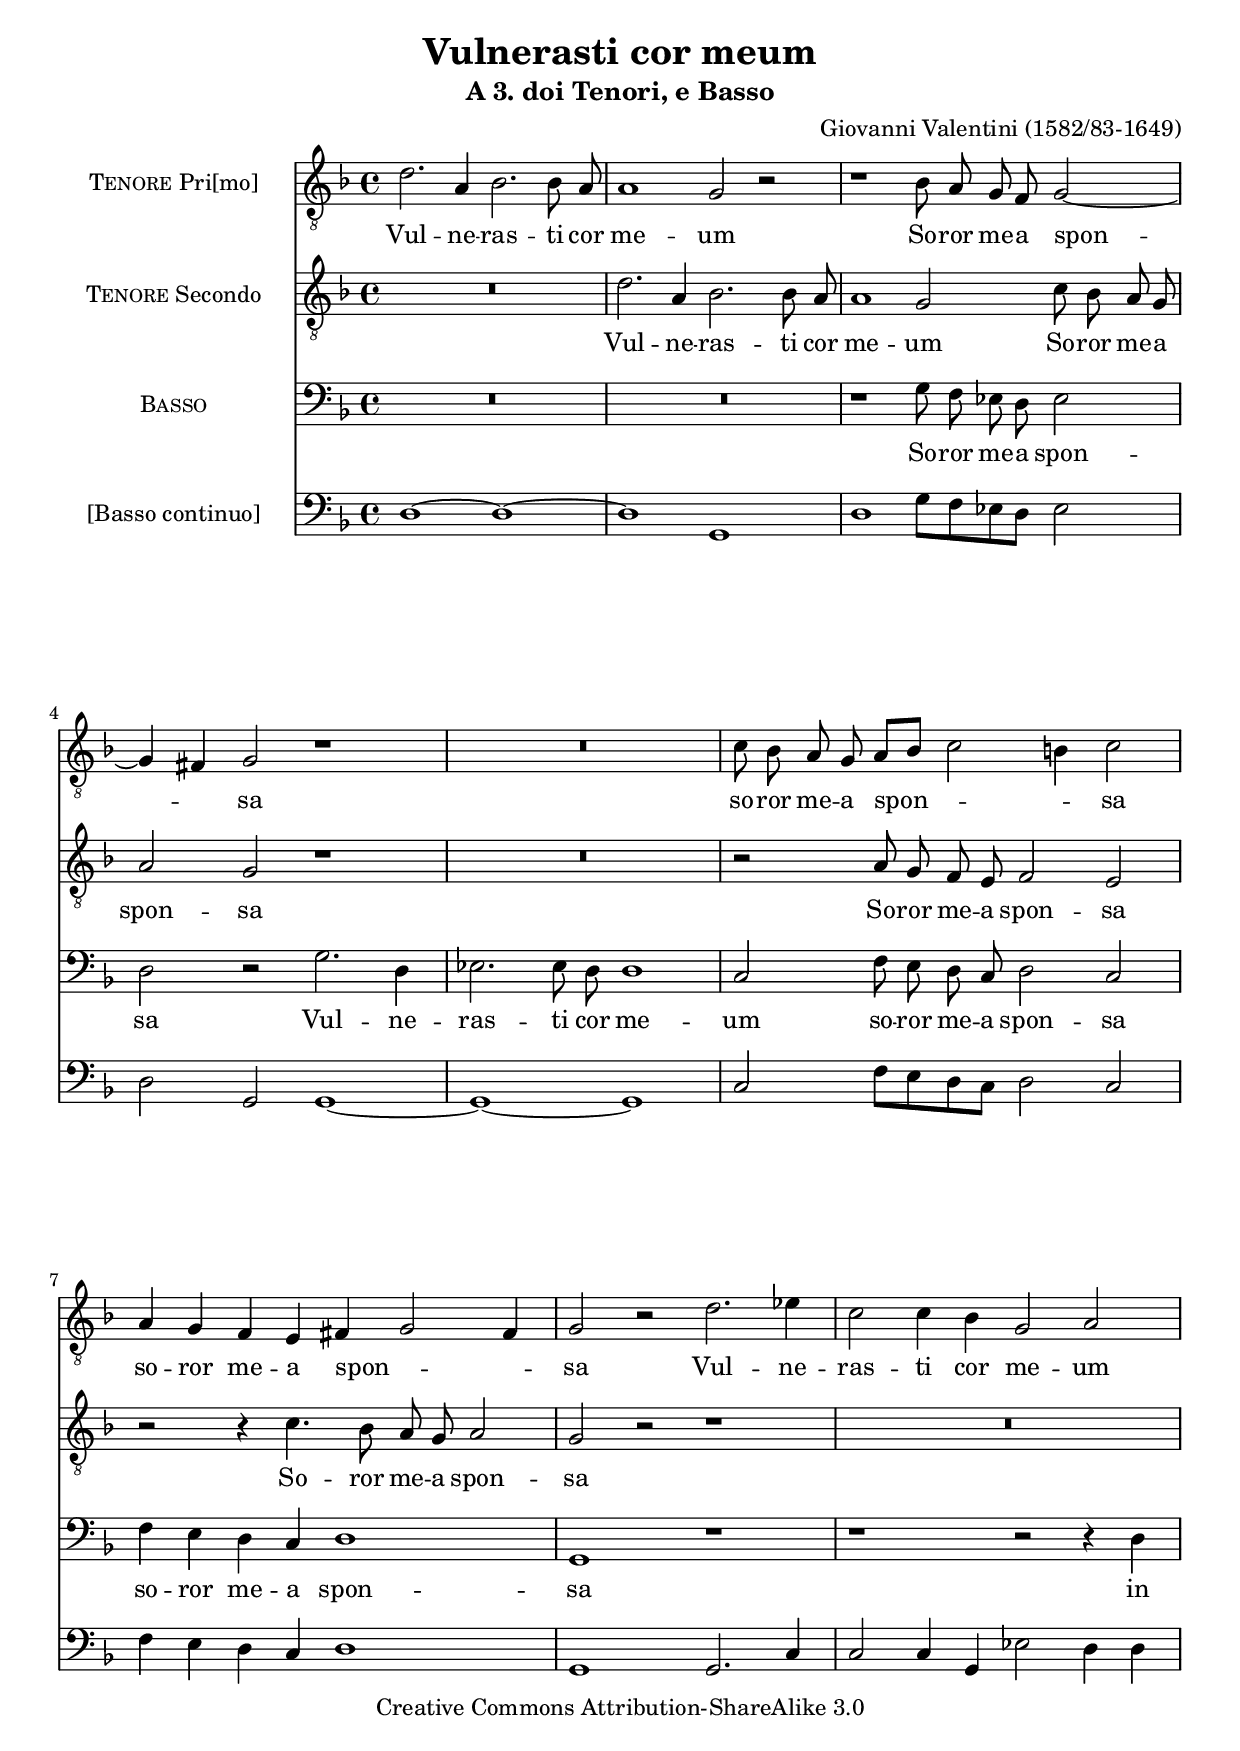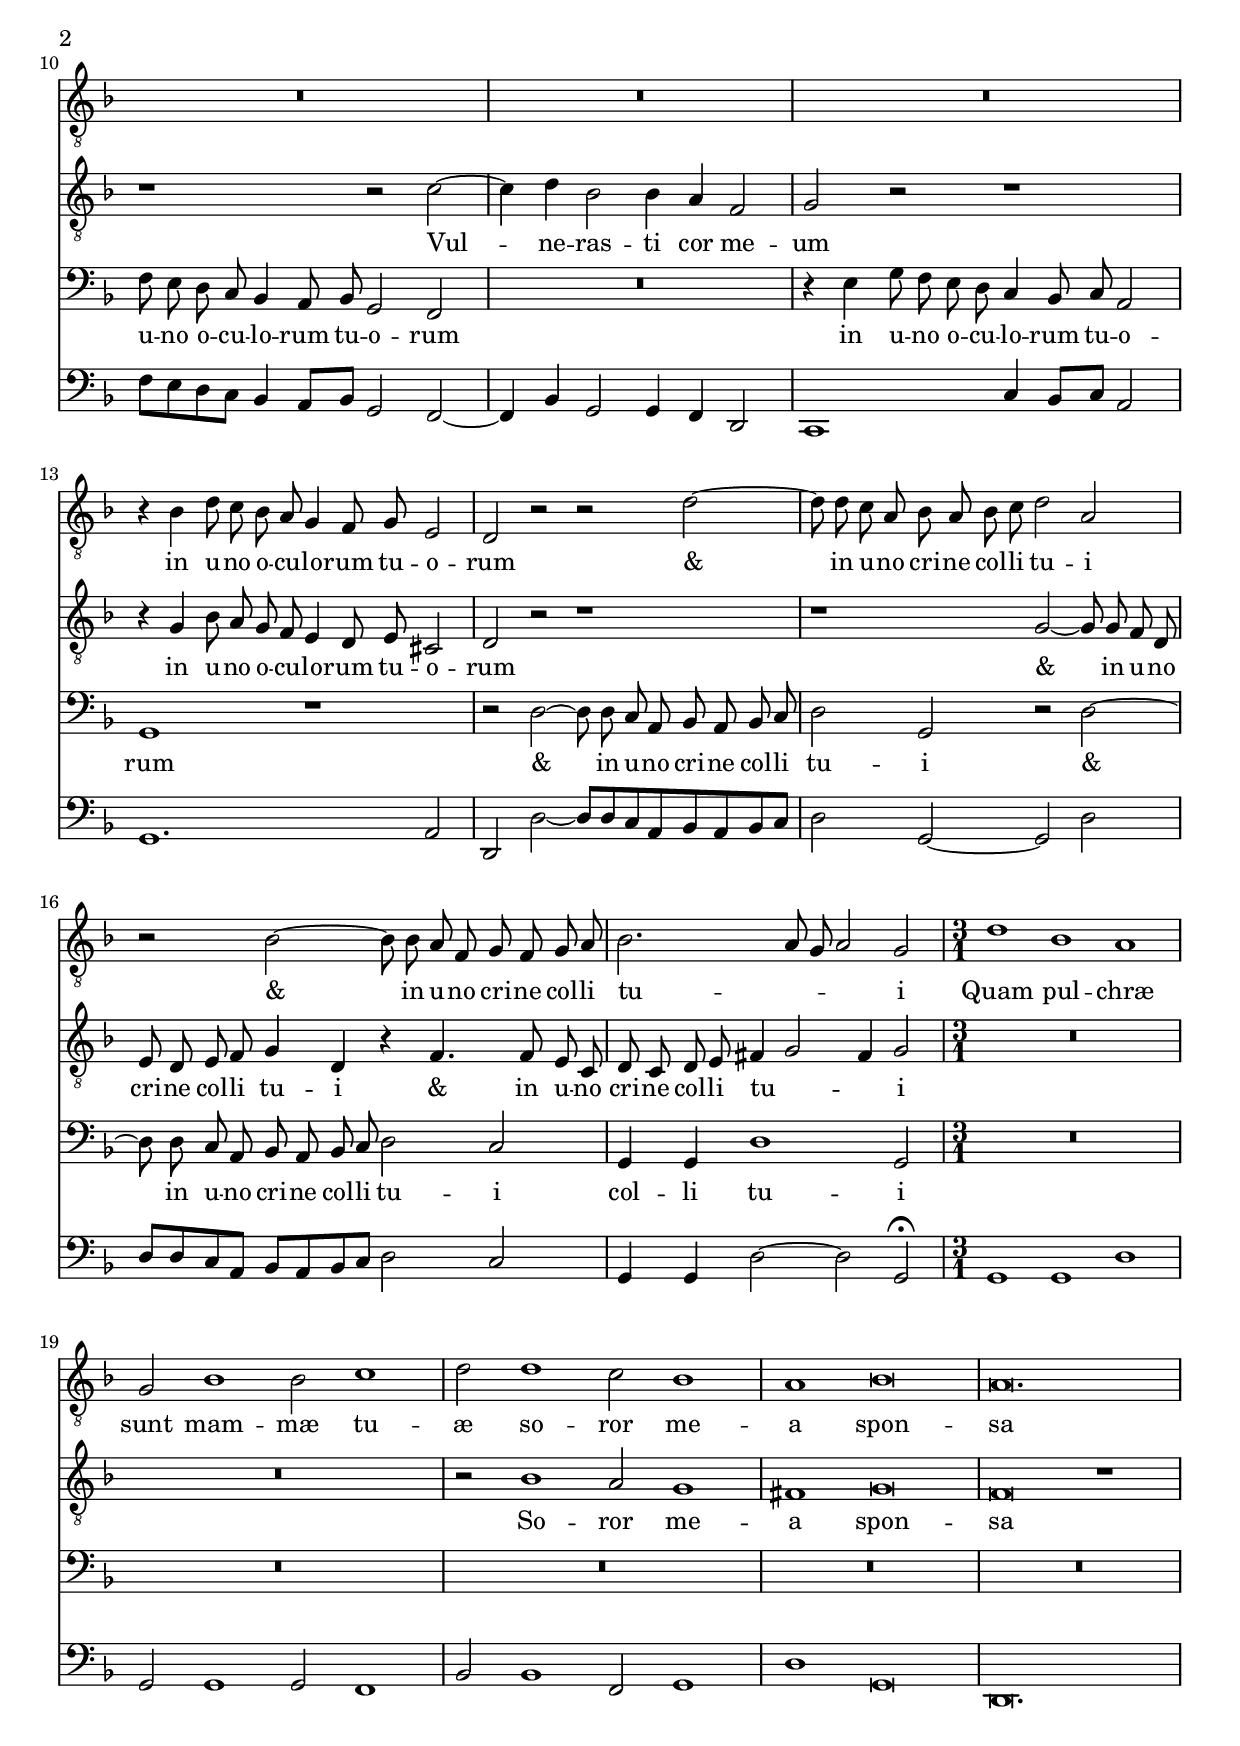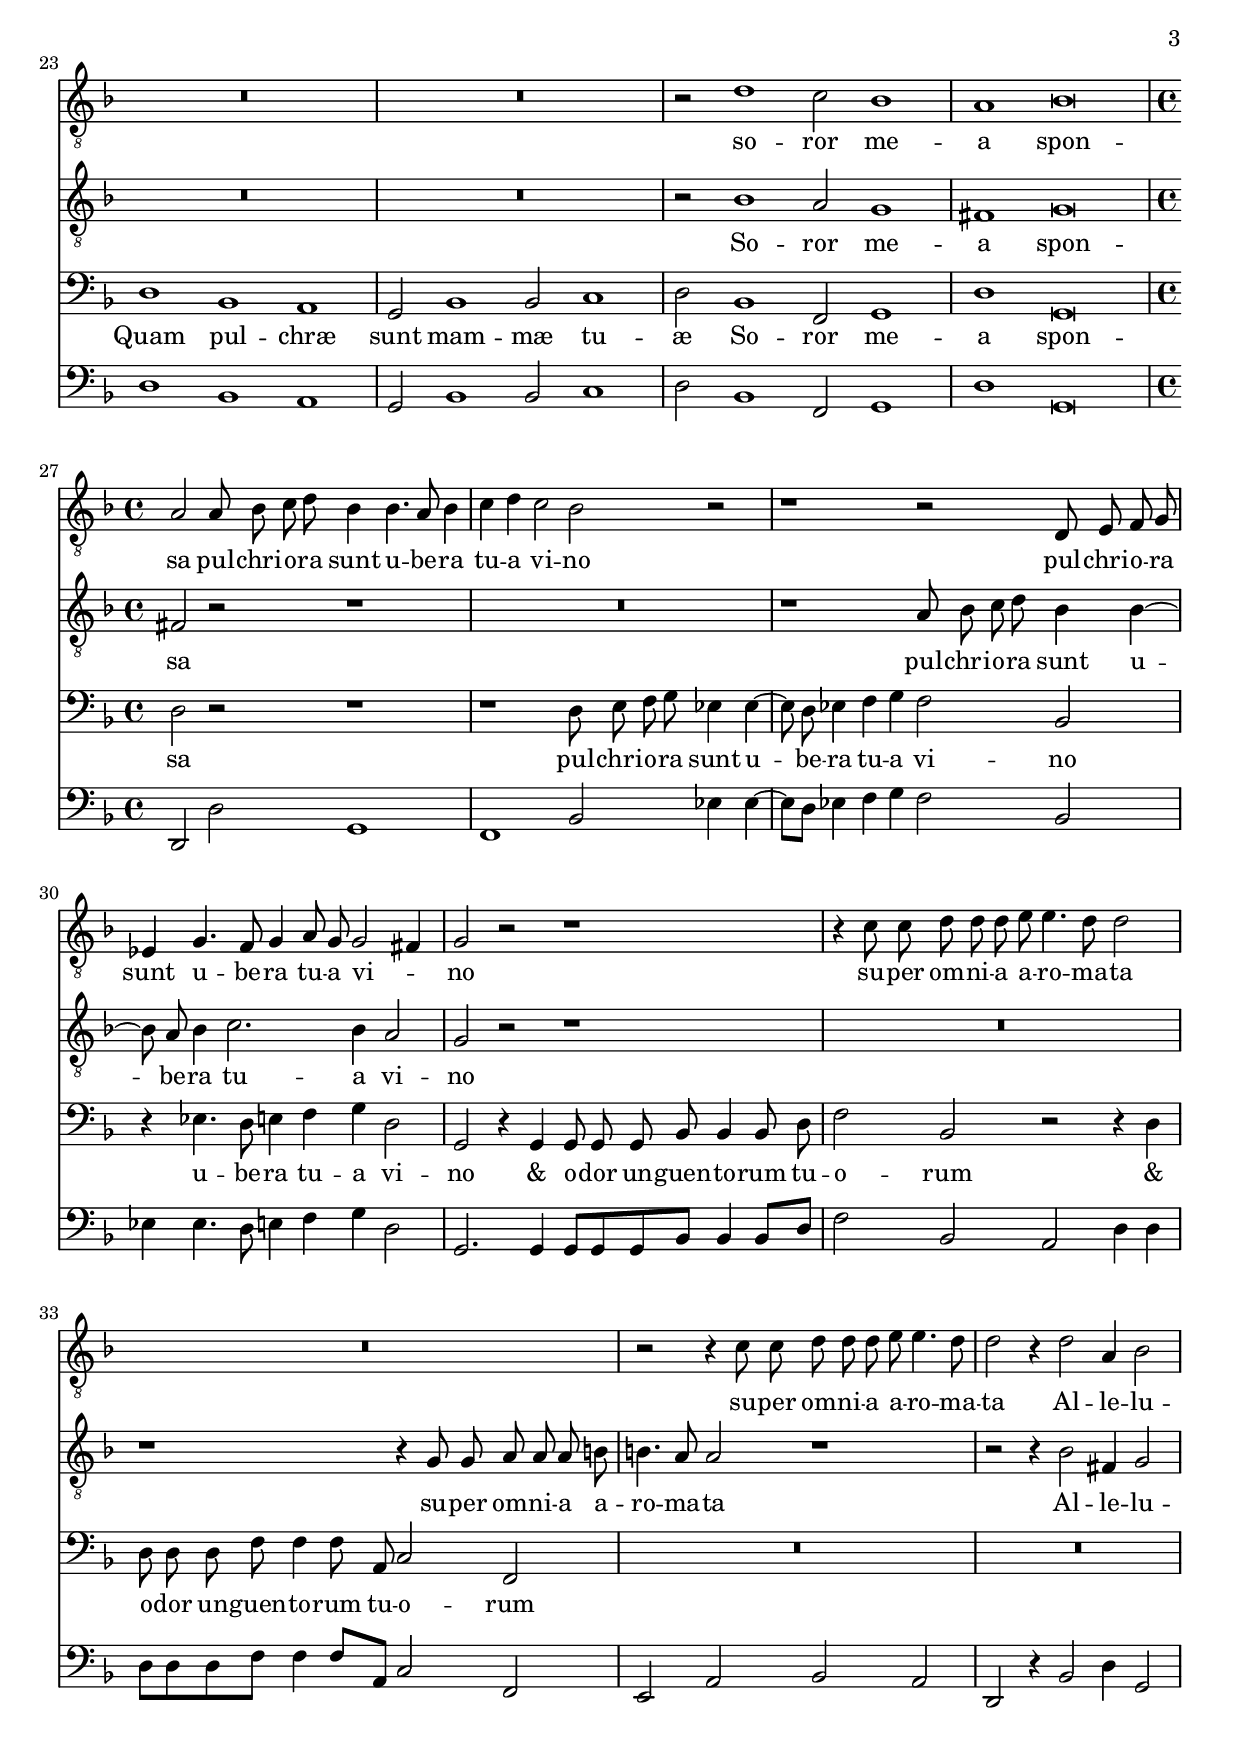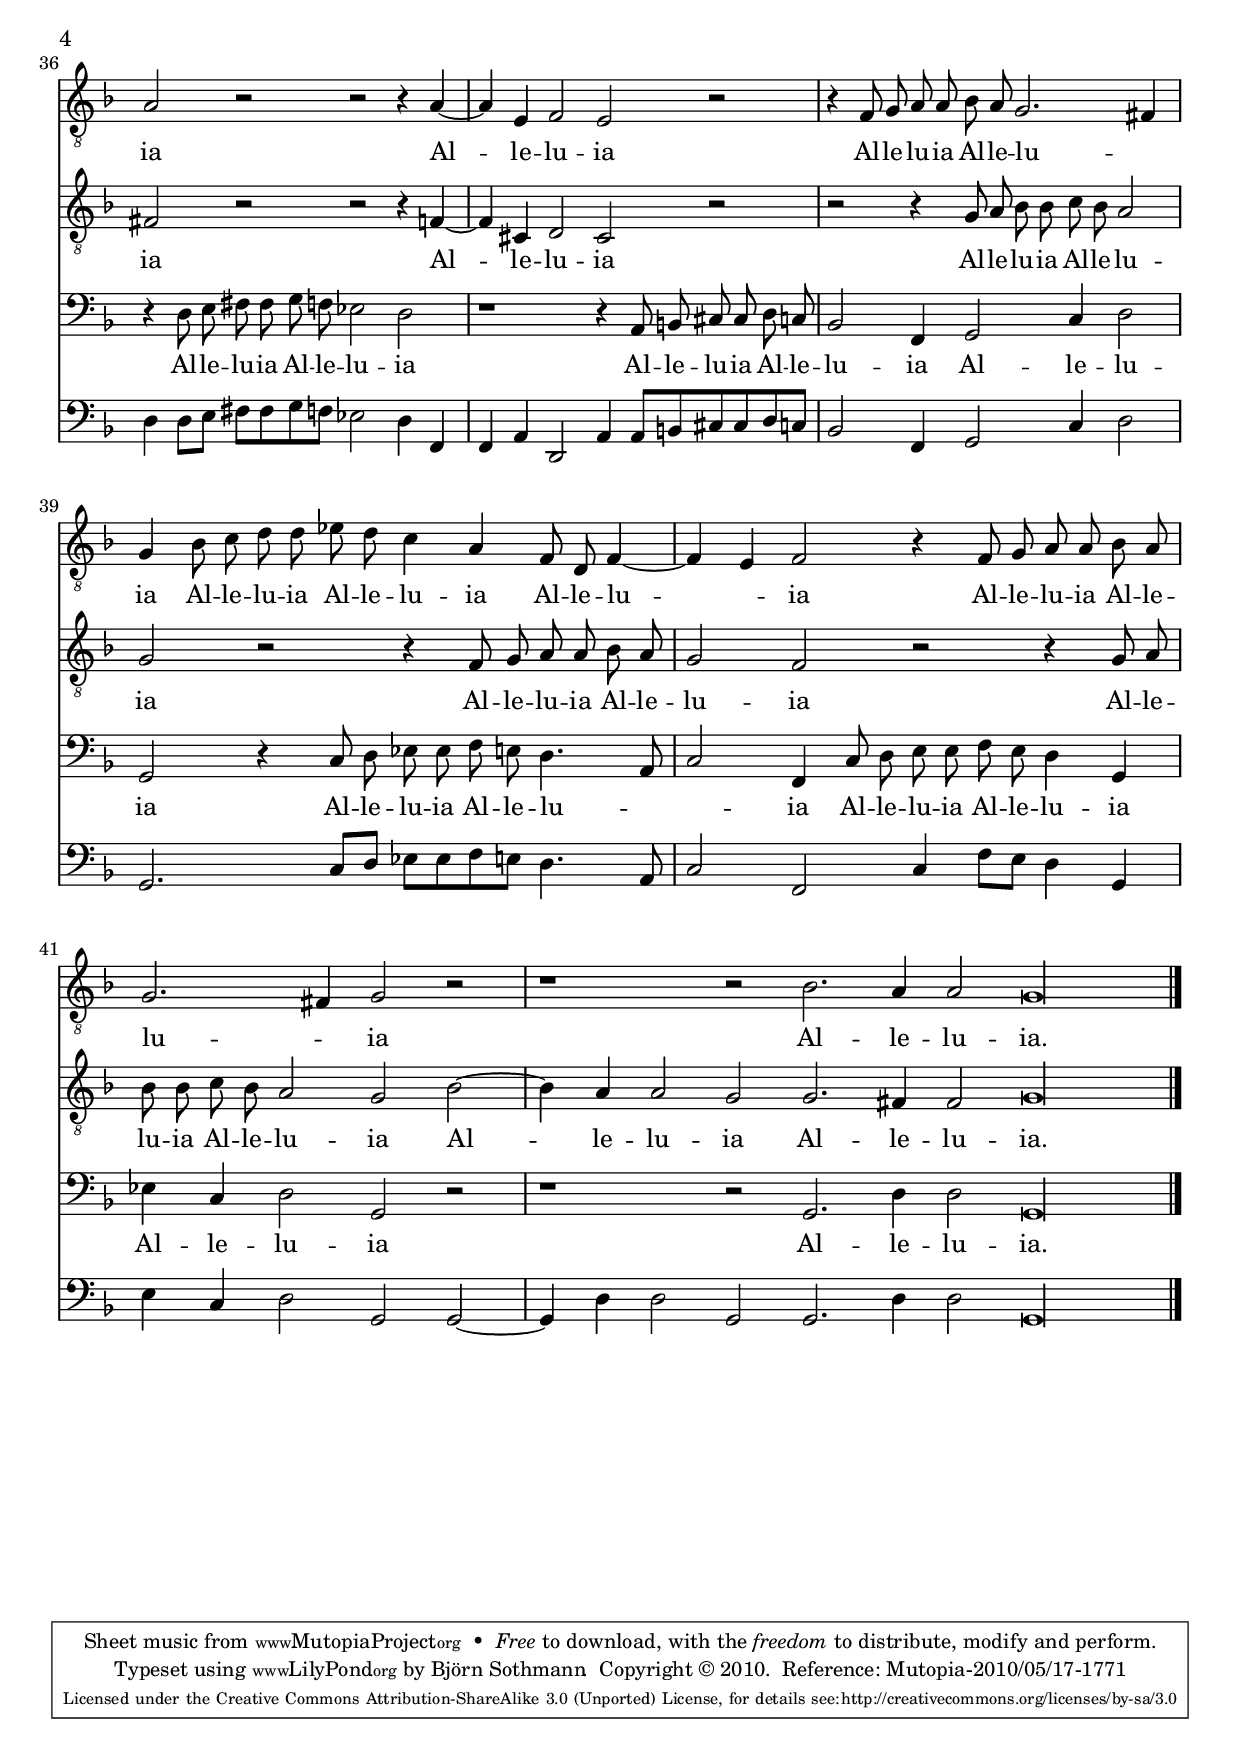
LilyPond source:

% Created on Tue May 04 22:41:18 CEST 2010
\version "2.12.3"

\header {
	title = "Vulnerasti cor meum"
	subtitle = "A 3. doi Tenori, e Basso"
	composer = "Giovanni Valentini (1582/83-1649)"
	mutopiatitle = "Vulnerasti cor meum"
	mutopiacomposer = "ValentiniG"
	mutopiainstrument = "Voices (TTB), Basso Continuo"
	date = "1615"
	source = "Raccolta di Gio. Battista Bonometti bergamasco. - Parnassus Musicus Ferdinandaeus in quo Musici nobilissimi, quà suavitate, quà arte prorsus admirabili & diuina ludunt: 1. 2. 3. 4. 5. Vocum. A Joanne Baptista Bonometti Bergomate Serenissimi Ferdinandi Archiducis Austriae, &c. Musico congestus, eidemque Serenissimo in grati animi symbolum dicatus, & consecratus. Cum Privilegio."
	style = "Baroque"
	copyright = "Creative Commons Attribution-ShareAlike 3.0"
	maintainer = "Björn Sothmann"
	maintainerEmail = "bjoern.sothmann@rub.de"
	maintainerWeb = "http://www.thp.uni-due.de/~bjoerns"
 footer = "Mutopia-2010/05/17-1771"
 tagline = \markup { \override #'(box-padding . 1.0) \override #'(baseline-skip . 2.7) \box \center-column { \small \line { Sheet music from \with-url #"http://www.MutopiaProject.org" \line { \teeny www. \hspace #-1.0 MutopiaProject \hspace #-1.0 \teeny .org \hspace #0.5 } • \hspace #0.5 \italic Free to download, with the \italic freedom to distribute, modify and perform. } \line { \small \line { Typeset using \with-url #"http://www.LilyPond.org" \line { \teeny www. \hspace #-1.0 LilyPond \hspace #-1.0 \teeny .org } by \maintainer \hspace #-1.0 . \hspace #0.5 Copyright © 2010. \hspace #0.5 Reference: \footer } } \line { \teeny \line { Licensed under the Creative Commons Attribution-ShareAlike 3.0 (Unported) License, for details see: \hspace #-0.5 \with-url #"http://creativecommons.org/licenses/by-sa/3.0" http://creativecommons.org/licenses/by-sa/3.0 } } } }
}

\include "deutsch.ly"

verseTI= \lyricmode {
Vul -- ne -- ras -- ti cor me -- um So -- ror me -- a spon -- sa so -- ror me -- a spon -- sa so -- ror me -- a spon -- sa Vul -- ne -- ras -- ti cor me -- um in u -- no o -- cu -- lo -- rum tu -- o -- rum "&" in u -- no cri -- ne col -- li tu -- i "&" in u -- no cri -- ne col -- li tu -- i
Quam pul -- chræ sunt mam -- mæ tu -- æ so -- ror me -- a spon -- sa so -- ror me -- a spon -- sa
pul -- chri -- o -- ra sunt u -- be -- ra tu -- a vi -- no pul -- chri -- o -- ra sunt u -- be -- ra tu -- a vi -- no su -- per om -- ni -- a a -- ro -- ma -- ta su -- per om -- ni -- a a -- ro -- ma -- ta Al -- le -- lu -- ia Al -- le -- lu -- ia Al -- le -- lu -- ia Al -- le -- lu -- ia Al -- le -- lu -- ia Al -- le -- lu -- ia Al -- le -- lu -- ia Al -- le -- lu -- ia Al -- le -- lu -- ia Al -- le -- lu -- ia.
}
verseTII= \lyricmode {
Vul -- ne -- ras -- ti cor me -- um So -- ror me -- a spon -- sa So -- ror me -- a spon -- sa So -- ror me -- a spon -- sa Vul -- ne -- ras -- ti cor me -- um in u -- no o -- cu -- lo -- rum tu -- o -- rum "&" in u -- no cri -- ne col -- li tu -- i "&" in u -- no cri -- ne col -- li tu -- i
So -- ror me -- a spon -- sa So -- ror me -- a spon -- sa
pul -- chri -- o -- ra sunt u -- be -- ra tu -- a vi -- no su -- per om -- ni -- a a -- ro -- ma -- ta Al -- le -- lu -- ia Al -- le -- lu -- ia Al -- le -- lu -- ia Al -- le -- lu -- ia Al -- le -- lu -- ia Al -- le -- lu -- ia Al -- le -- lu -- ia Al -- le -- lu -- ia Al -- le -- lu -- ia Al -- le -- lu -- ia.
}
verseB= \lyricmode {
So -- ror me -- a spon -- sa Vul -- ne -- ras -- ti cor me -- um so -- ror me -- a spon -- sa so -- ror me -- a spon -- sa in u -- no o -- cu -- lo -- rum tu -- o -- rum in u -- no o -- cu -- lo -- rum tu -- o -- rum "&" in u -- no cri -- ne col -- li tu -- i "&" in u -- no cri -- ne col -- li tu -- i col -- li tu -- i
Quam pul -- chræ sunt mam -- mæ tu -- æ So -- ror me -- a spon -- sa
pul -- chri -- o -- ra sunt u -- be -- ra tu -- a vi -- no u -- be -- ra tu -- a vi -- no "&" o -- dor un -- guen -- to -- rum tu -- o -- rum "&" o -- dor un -- guen -- to -- rum tu -- o -- rum Al -- le -- lu -- ia Al -- le -- lu -- ia Al -- le -- lu -- ia Al -- le -- lu -- ia Al -- le -- lu -- ia Al -- le -- lu -- ia Al -- le -- lu -- ia Al -- le -- lu -- ia Al -- le -- lu -- ia Al -- le -- lu -- ia Al -- le -- lu -- ia.
}

staffTenore = \new Staff {
	\time 4/4
	\override Score.MetronomeMark #'stencil = ##f
	\tempo 4 = 100 
	\set Staff.instrumentName = \markup {\smallCaps Tenore "Pri[mo]"}
	\set Staff.midiInstrument = "oboe"
	\key f \major
	\clef "G_8"
	\relative c' { 	
		\context Voice = "melodyTen" {
			\dynamicUp
			\autoBeamOff
			\set Score.measureLength = #(ly:make-moment 4 2)
			d2. a4 b2. b8 a |
			a1 g2 r |
			r1 b8 a g f g2~ |
			g4\melisma fis\melismaEnd g2 r1 |
			R\breve |
			c8 b a g a[\melisma b] c2 h4\melismaEnd c2 |
			a4 g f e fis\melisma g2 fis4\melismaEnd |
			g2 r d'2. es4 |
			c2 c4 b g2 a |
			R\breve*3 |
			r4 b d8 c b a g4 f8 g e2 |
			d r r d'~ |
			d8 d c a b a b c d2 a |
			r b~ b8 b a f g f g a |
			b2.\melisma a8 g a2\melismaEnd g |
			\time 3/1
			\tempo 2=240
			d'1 b a |
			g2 b1 b2 c1 |
			d2 d1 c2 b1 |
			a b\breve |
			a\breve. |
			R\breve.*2 |
			r2 d1 c2 b1 |
			a b\breve |
			\time 4/4
			\tempo 4=100
			\set Score.measureLength = #(ly:make-moment 4 1)
			a2 a8 b c d b4 b4. a8 b4 |
			c d c2 b r |
			r1 r2 d,8 e f g |
			es4 g4. f8 g4 a8 g g2\melisma fis4\melismaEnd |
			g2 r r1 |
			r4 c8 c d d d e e4. d8 d2 |
			R\breve |
			r2 r4 c8 c d d d e e4. d8 |
			d2 r4 d2 a4 b2 |
			a r r r4 a~ |
			a e f2 e r |
			r4 f8 g a a b a g2.\melisma fis4\melismaEnd |
			g b8 c d d es d c4 a f8 d f4~\melisma |
			f e\melismaEnd f2 r4 f8 g a a b a |
			g2.\melisma fis4\melismaEnd g2 r |
			\set Score.measureLength = #(ly:make-moment 7 1)
			r1 r2 b2. a4 a2 g\longa |
		}

	\bar "|."
	}

}
staffTenoreII = \new Staff {
	\set Staff.instrumentName = \markup {\smallCaps Tenore "Secondo"}
	\set Staff.midiInstrument = "oboe"
	\key f \major
	\clef "G_8"
	\relative c' { 	
		\context Voice = "melodyTenII" {
			\dynamicUp
			\autoBeamOff
			R\breve |
			d2. a4 b2. b8 a |
			a1 g2 c8 b a g |
			a2 g r1 |
			R\breve |
			r2 a8 g f e f2 e |
			r r4 c'4. b8 a g a2 |
			g r r1 |
			R\breve |
			r1 r2 c2~ |
			c4 d b2 b4 a f2 |
			g r r1 |
			r4 g b8 a g f e4 d8 e cis2 |
			d r r1 |
			r1 g2~ g8 g f d |
			e d e f g4 d r f4. f8 e c |
			d c d e fis4\melisma g2 fis4\melismaEnd g2 |
			\time 3/1
			\tempo 2=240
			R\breve.*2 |
			r2 b1 a2 g1 |
			fis1 g\breve |
			f\breve r1 |
			R\breve.*2 |
			r2 b1 a2 g1 |
			fis g\breve |
			\time 4/4
			\tempo 4=100
			\set Score.measureLength = #(ly:make-moment 4 2)
			fis2 r r1 |
			R\breve |
			r1 a8 b c d b4 b4~ |
			b8 a b4 c2. b4 a2 |
			g r r1 |
			R\breve |
			r1 r4 g8 g a a a h |
			h4. a8 a2 r1 |
			r2 r4 b2 fis4 g2 |
			fis r r r4 f~ |
			f cis d2 cis r |
			r r4 g'8 a b b c b a2 |
			g r r4 f8 g a a b a |
			g2 f r r4 g8 a |
			b b c b a2 g b~ |
			\set Score.measureLength = #(ly:make-moment 7 1)
			b4 a a2 g g2. fis4 fis2 g\longa |
		}

	\bar "|."
	}

}
staffBass = \new Staff {
	\set Staff.instrumentName = \markup{\smallCaps Basso}
	\set Staff.midiInstrument = "oboe"
	\key f \major
	\clef bass
	\relative c' { 	
		\context Voice = "melodyBas" {
			\dynamicUp
			\autoBeamOff
			R\breve*2 |
			r1 g8 f es d es2 |
			d r g2. d4 |
			es2. es8 d d1 |
			c2 f8 e d c d2 c |
			f4 e d c d1 |
			g, r1 |
			r r2 r4 d' |
			f8 e d c b4 a8 b g2 f |
			R\breve |
			r4 e' g8 f e d c4 b8 c a2 |
			g1 r |
			r2 d'~ d8 d c a b a b c |
			d2 g, r d'~ |
			d8 d c a b a b c d2 c |
			g4 g d'1 g,2 |
			\time 3/1
			\tempo 2=240
			R\breve.*5 |
			d'1 b a |
			g2 b1 b2 c1 |
			d2 b1 f2 g1 |
			d' g,\breve |
			\time 4/4
			\tempo 4=100
			\set Score.measureLength = #(ly:make-moment 4 2)
			d'2 r r1 |
			r d8 e f g es4 es~ |
			es8 d es4 f g f2 b, | %es4 istead of e4 as in basso continuo
			r4 es4. d8 e4 f g d2 |
			g, r4 g g8 g g b b4 b8 d f2 b, r r4 d d8 d d f f4 f8 a, c2 f, |
			R\breve*2 |
			r4 d'8 e fis fis g f es2 d |
			r1 r4 a8 h cis cis d c |
			b2 f4 g2 c4 d2 |
			g, r4 c8 d es es f e d4.\melisma a8 |
			c2\melismaEnd f,4 c'8 d e e f e d4 g, |
			es' c d2 g, r |
			\set Score.measureLength = #(ly:make-moment 7 1)
			r1 r2 g2. d'4 d2 g,\longa |
		}

	\bar "|."
	}

}
staffBasso = \new Staff {
	\set Staff.instrumentName = "[Basso continuo]"
	\set Staff.midiInstrument = "harpsichord"
	\key f \major
	\clef bass
	\relative c { 	
		d1~ d~ |
		d g, |
		d' g8 f es d es2 |
		d g, g1~ |
		g~ g |
		c2 f8 e d c d2 c |
		f4 e d c d1 |
		g, g2. c4 |
		c2 c4 g es'2 d4 d |
		f8 e d c b4 a8 b g2 f~ |
		f4 b g2 g4 f d2 |
		c1 c'4 b8 c a2 |
		g1. a2 |
		d, d'~ d8 d c a b a b c |
		d2 g,~ g d' |
		d8 d c a b a b c d2 c |
		g4 g d'2~ d g,\fermata |
		\time 3/1
		\tempo 2=240
		g1 g d' |
		g,2 g1 g2 f1 |
		b2 b1 f2 g1 |
		d' g,\breve |
		d\breve. |
		d'1 b a |
		g2 b1 b2 c1 |
		d2 b1 f2 g1 |
		d' g,\breve |
		\time 4/4
		\tempo 4=100
		\set Score.measureLength = #(ly:make-moment 4 2)
		d2 d' g,1 |
		f b2 es4 es~ |
		es8 d es4 f g f2 b, |
		es4 es4. d8 e4 f g d2 |
		g,2. g4 g8 g g b b4 b8 d |
		f2 b, a d4 d |
		d8 d d f f4 f8 a, c2 f, |
		e a b a |
		d, r4 b'2 d4 g,2 |
		d'4 d8 e fis fis g f es2 d4 f, |
		f a d,2 a'4 a8 h cis cis d c |%h instead of b
		b2 f4 g2 c4 d2 |
		g,2. c8 d es es f e d4. a8 |
		c2 f, c'4 f8 e d4 g, |
		e' c d2 g, g~ |
		\set Score.measureLength = #(ly:make-moment 7 1)
		g4 d' d2 g, g2. d'4 d2 g,\longa |
	\bar "|."
	}

}


\score {
	<<
		\staffTenore
		\context Lyrics = "lmelodyTen" \lyricmode { \lyricsto "melodyTen" \verseTI }
		
		\staffTenoreII
		\context Lyrics = "lmelodyTenII" \lyricmode { \lyricsto "melodyTenII" \verseTII }
		
		\staffBass
		\context Lyrics = "lmelodyBas" \lyricmode { \lyricsto "melodyBas" \verseB }
		
		\staffBasso
	
	>>
	
	\midi {
	}

  \layout {
  	  indent=40
  }
}

\paper {
}


